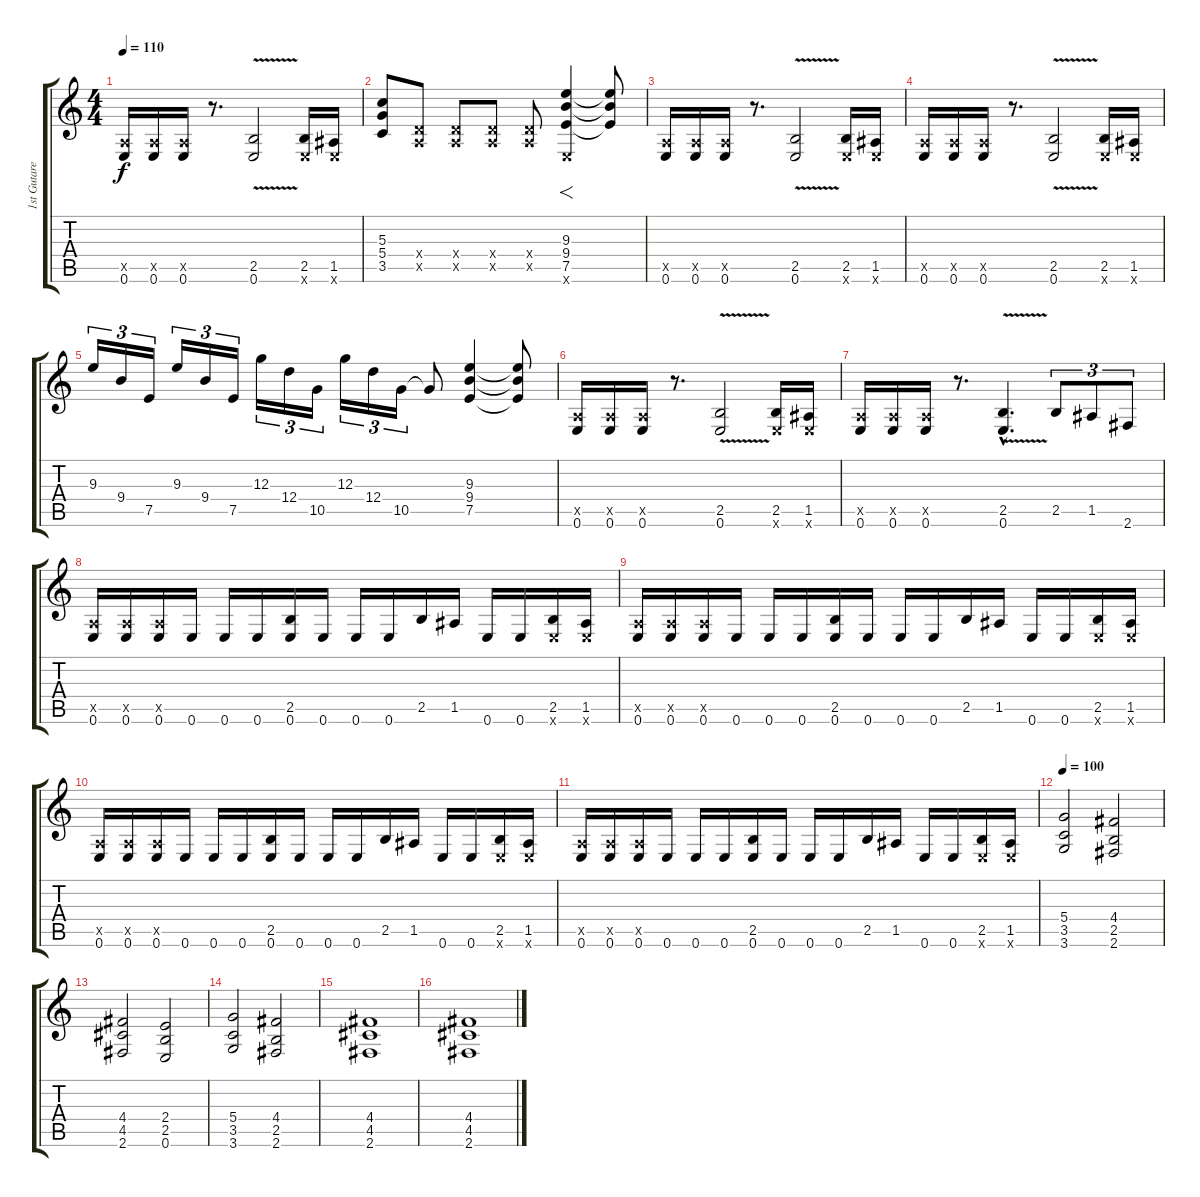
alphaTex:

\track ("1st Gutare" "1st Gutare") {instrument acousticguitarsteel}
\staff {score tabs}
\tuning (E4 B3 G3 D3 A2 E2) {hide}
\ts (4 4)
\tempo 110
\clef g2
\ks c
(0.5{x} 0.6).16{dy f} (0.5{x} 0.6).16 (0.5{x} 0.6).16 r.8{d} (2.5{v} 0.6).2 (2.5 0.6{x}).16 (1.5 0.6{x}).16 |
(5.3 5.4 3.5).8 (0.4{x} 0.5{x}).8 (0.4{x} 0.5{x}).8 (0.4{x} 0.5{x}).8 (0.4{x} 0.5{x}).8 (9.3 9.4 7.5 0.6{x}).4{f} (9.3{t} 9.4{t} 7.5{t}).8 |
(0.5{x} 0.6).16 (0.5{x} 0.6).16 (0.5{x} 0.6).16 r.8{d} (2.5{v} 0.6).2 (2.5 0.6{x}).16 (1.5 0.6{x}).16 |
(0.5{x} 0.6).16 (0.5{x} 0.6).16 (0.5{x} 0.6).16 r.8{d} (2.5{v} 0.6).2 (2.5 0.6{x}).16 (1.5 0.6{x}).16 |
9.3.16{tu (3 2)} 9.4.16{tu (3 2)} 7.5.16{tu (3 2)} 9.3.16{tu (3 2)} 9.4.16{tu (3 2)} 7.5.16{tu (3 2)} 12.3.16{tu (3 2)} 12.4.16{tu (3 2)} 10.5.16{tu (3 2)} 12.3.16{tu (3 2)} 12.4.16{tu (3 2)} 10.5.16{tu (3 2)} 10.5{t}.8 (9.3 9.4 7.5).4 (9.3{t} 9.4{t} 7.5{t}).8 |
(0.5{x} 0.6).16 (0.5{x} 0.6).16 (0.5{x} 0.6).16 r.8{d} (2.5{v} 0.6).2 (2.5 0.6{x}).16 (1.5 0.6{x}).16 |
(0.5{x} 0.6).16 (0.5{x} 0.6).16 (0.5{x} 0.6).16 r.8{d} (2.5{v hac} 0.6{hac}).4{d} 2.5.8{tu (3 2)} 1.5.8{tu (3 2)} 2.6.8{tu (3 2)} |
(0.5{x} 0.6).16 (0.5{x} 0.6).16 (0.5{x} 0.6).16 0.6.16 0.6.16 0.6.16 (2.5 0.6).16 0.6.16 0.6.16 0.6.16 2.5.16 1.5.16 0.6.16 0.6.16 (2.5 0.6{x}).16 (1.5 0.6{x}).16 |
(0.5{x} 0.6).16 (0.5{x} 0.6).16 (0.5{x} 0.6).16 0.6.16 0.6.16 0.6.16 (2.5 0.6).16 0.6.16 0.6.16 0.6.16 2.5.16 1.5.16 0.6.16 0.6.16 (2.5 0.6{x}).16 (1.5 0.6{x}).16 |
(0.5{x} 0.6).16 (0.5{x} 0.6).16 (0.5{x} 0.6).16 0.6.16 0.6.16 0.6.16 (2.5 0.6).16 0.6.16 0.6.16 0.6.16 2.5.16 1.5.16 0.6.16 0.6.16 (2.5 0.6{x}).16 (1.5 0.6{x}).16 |
(0.5{x} 0.6).16 (0.5{x} 0.6).16 (0.5{x} 0.6).16 0.6.16 0.6.16 0.6.16 (2.5 0.6).16 0.6.16 0.6.16 0.6.16 2.5.16 1.5.16 0.6.16 0.6.16 (2.5 0.6{x}).16 (1.5 0.6{x}).16 |
\tempo 100
(5.4 3.5 3.6).2 (4.4 2.5 2.6).2 |
(4.4 4.5 2.6).2 (2.4 2.5 0.6).2 |
(5.4 3.5 3.6).2 (4.4 2.5 2.6).2 |
(4.4 4.5 2.6).1 |
(4.4 4.5 2.6).1
